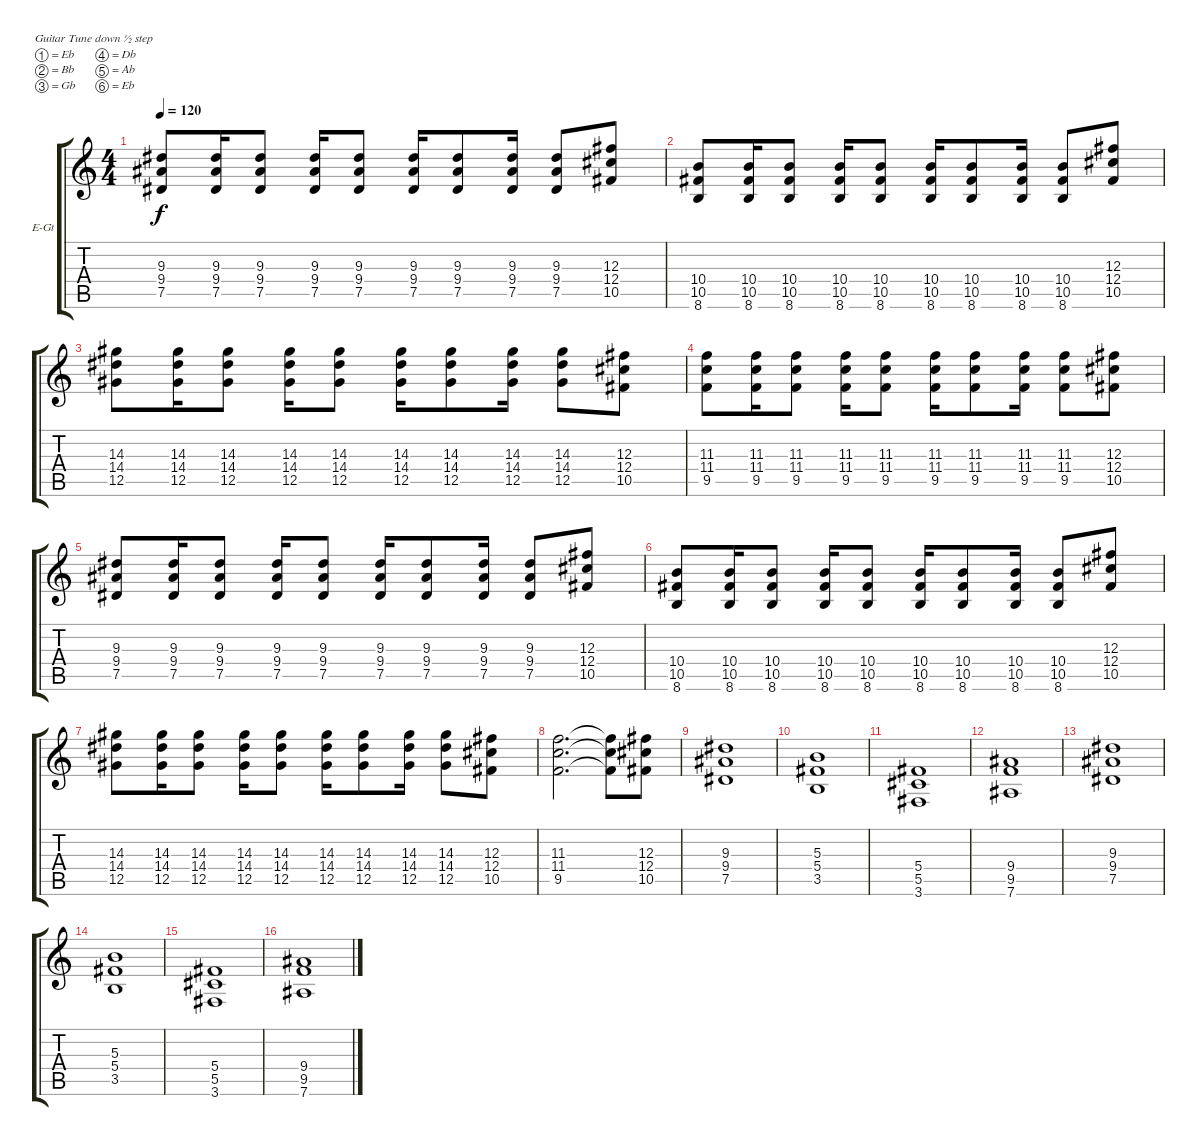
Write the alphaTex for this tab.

\bracketExtendMode groupsimilarinstruments
\firstSystemTrackNameOrientation horizontal
\otherSystemsTrackNameOrientation horizontal
\track ("Electric Guitar2" "E-Gt") {instrument distortionguitar}
\staff {score tabs}
\tuning (Eb4 Bb3 Gb3 Db3 Ab2 Eb2)
\ts (4 4)
\tempo 120
\clef g2
\ks c
(9.3 9.4 7.5).8{dy f} (9.3 9.4 7.5).16 (9.3 9.4 7.5).8 (9.3 9.4 7.5).16 (9.3 9.4 7.5).8 (9.3 9.4 7.5).16 (9.3 9.4 7.5).8 (9.3 9.4 7.5).16 (9.3 9.4 7.5).8 (12.3 12.4 10.5).8 |
(10.4 10.5 8.6).8 (10.4 10.5 8.6).16 (10.4 10.5 8.6).8 (10.4 10.5 8.6).16 (10.4 10.5 8.6).8 (10.4 10.5 8.6).16 (10.4 10.5 8.6).8 (10.4 10.5 8.6).16 (10.4 10.5 8.6).8 (12.3 12.4 10.5).8 |
(14.3 14.4 12.5).8 (14.3 14.4 12.5).16 (14.3 14.4 12.5).8 (14.3 14.4 12.5).16 (14.3 14.4 12.5).8 (14.3 14.4 12.5).16 (14.3 14.4 12.5).8 (14.3 14.4 12.5).16 (14.3 14.4 12.5).8 (12.3 12.4 10.5).8 |
(11.3 11.4 9.5).8 (11.3 11.4 9.5).16 (11.3 11.4 9.5).8 (11.3 11.4 9.5).16 (11.3 11.4 9.5).8 (11.3 11.4 9.5).16 (11.3 11.4 9.5).8 (11.3 11.4 9.5).16 (11.3 11.4 9.5).8 (12.3 12.4 10.5).8 |
(9.3 9.4 7.5).8 (9.3 9.4 7.5).16 (9.3 9.4 7.5).8 (9.3 9.4 7.5).16 (9.3 9.4 7.5).8 (9.3 9.4 7.5).16 (9.3 9.4 7.5).8 (9.3 9.4 7.5).16 (9.3 9.4 7.5).8 (12.3 12.4 10.5).8 |
(10.4 10.5 8.6).8 (10.4 10.5 8.6).16 (10.4 10.5 8.6).8 (10.4 10.5 8.6).16 (10.4 10.5 8.6).8 (10.4 10.5 8.6).16 (10.4 10.5 8.6).8 (10.4 10.5 8.6).16 (10.4 10.5 8.6).8 (12.3 12.4 10.5).8 |
(14.3 14.4 12.5).8 (14.3 14.4 12.5).16 (14.3 14.4 12.5).8 (14.3 14.4 12.5).16 (14.3 14.4 12.5).8 (14.3 14.4 12.5).16 (14.3 14.4 12.5).8 (14.3 14.4 12.5).16 (14.3 14.4 12.5).8 (12.3 12.4 10.5).8 |
(11.3 11.4 9.5).2{d} (11.3{t} 11.4{t} 9.5{t}).8 (12.3 12.4 10.5).8 |
(9.3 9.4 7.5).1 |
(5.3 5.4 3.5).1 |
(5.4 5.5 3.6).1 |
(9.4 9.5 7.6).1 |
(9.3 9.4 7.5).1 |
(5.3 5.4 3.5).1 |
(5.4 5.5 3.6).1 |
(9.4 9.5 7.6).1
